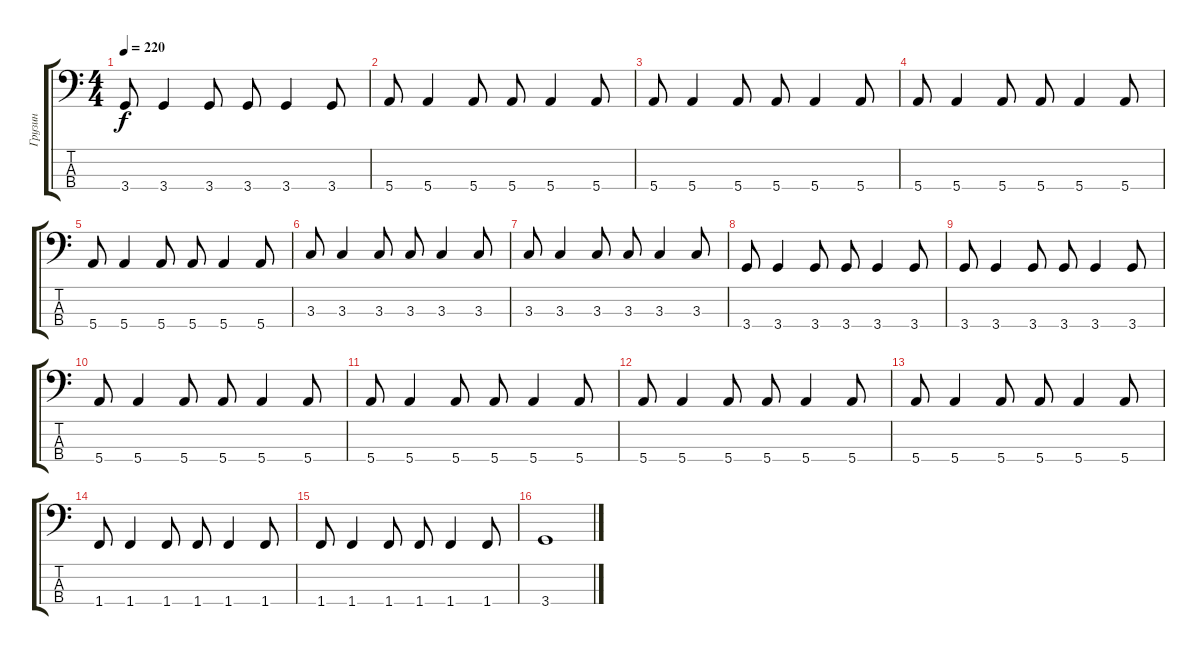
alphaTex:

\track ("Грузин" "Грузин") {instrument electricbassfinger}
\staff {score tabs}
\tuning (G2 D2 A1 E1) {hide}
\ts (4 4)
\tempo 220
\clef f4
\ks c
3.4.8{dy f} 3.4.4 3.4.8 3.4.8 3.4.4 3.4.8 |
5.4.8 5.4.4 5.4.8 5.4.8 5.4.4 5.4.8 |
5.4.8 5.4.4 5.4.8 5.4.8 5.4.4 5.4.8 |
5.4.8 5.4.4 5.4.8 5.4.8 5.4.4 5.4.8 |
5.4.8 5.4.4 5.4.8 5.4.8 5.4.4 5.4.8 |
3.3.8 3.3.4 3.3.8 3.3.8 3.3.4 3.3.8 |
3.3.8 3.3.4 3.3.8 3.3.8 3.3.4 3.3.8 |
3.4.8 3.4.4 3.4.8 3.4.8 3.4.4 3.4.8 |
3.4.8 3.4.4 3.4.8 3.4.8 3.4.4 3.4.8 |
5.4.8 5.4.4 5.4.8 5.4.8 5.4.4 5.4.8 |
5.4.8 5.4.4 5.4.8 5.4.8 5.4.4 5.4.8 |
5.4.8 5.4.4 5.4.8 5.4.8 5.4.4 5.4.8 |
5.4.8 5.4.4 5.4.8 5.4.8 5.4.4 5.4.8 |
1.4.8 1.4.4 1.4.8 1.4.8 1.4.4 1.4.8 |
1.4.8 1.4.4 1.4.8 1.4.8 1.4.4 1.4.8 |
3.4.1
